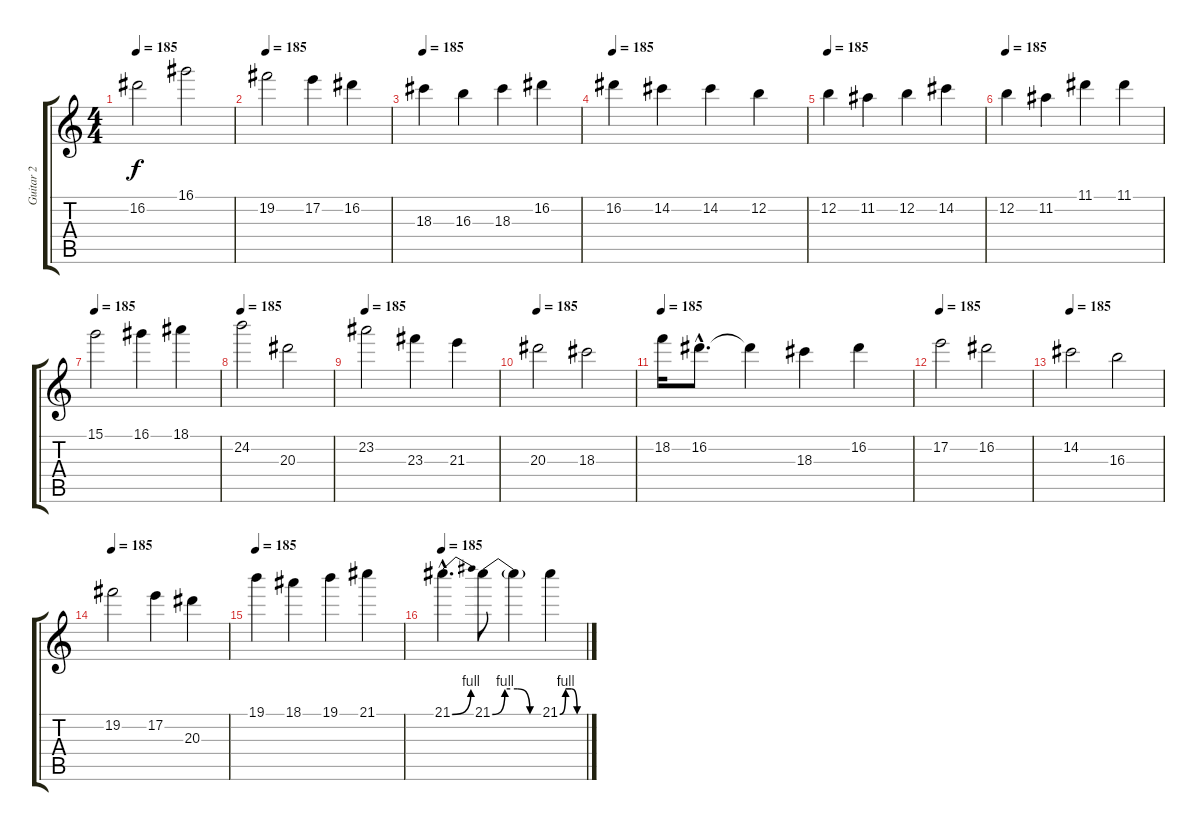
\track ("Guitar 2" "Guitar 2") {instrument distortionguitar}
\staff {score tabs}
\tuning (E4 B3 G3 D3 A2 E2) {hide}
\ts (4 4)
\tempo 185
\clef g2
\ks c
16.2.2{dy f} 16.1.2 |
\tempo 185
19.2.2 17.2.4 16.2.4 |
\tempo 185
18.3.4 16.3.4 18.3.4 16.2.4 |
\tempo 185
16.2.4 14.2.4 14.2.4 12.2.4 |
\tempo 185
12.2.4 11.2.4 12.2.4 14.2.4 |
\tempo 185
12.2.4 11.2.4 11.1.4 11.1.4 |
\tempo 185
15.1.2 16.1.4 18.1.4 |
\tempo 185
24.2.2 20.3.2 |
\tempo 185
23.2.2 23.3.4 21.3.4 |
\tempo 185
20.3.2 18.3.2 |
\tempo 185
18.2.16 16.2{hac}.8{d} 16.2{t}.4 18.3.4 16.2.4 |
\tempo 185
17.2.2 16.2.2 |
\tempo 185
14.2.2 16.3.2 |
\tempo 185
19.2.2 17.2.4 20.3.4 |
\tempo 185
19.1.4 18.1.4 19.1.4 21.1.4 |
\tempo 185
21.1{be (bend 0 0 60 4) hac}.4{d} 21.1{be (custom 0 0 15 4 30 4 45 0 60 0)}.8 21.1{t}.4 21.1{be (custom 0 0 15 4 30 4 45 0 60 0)}.4
